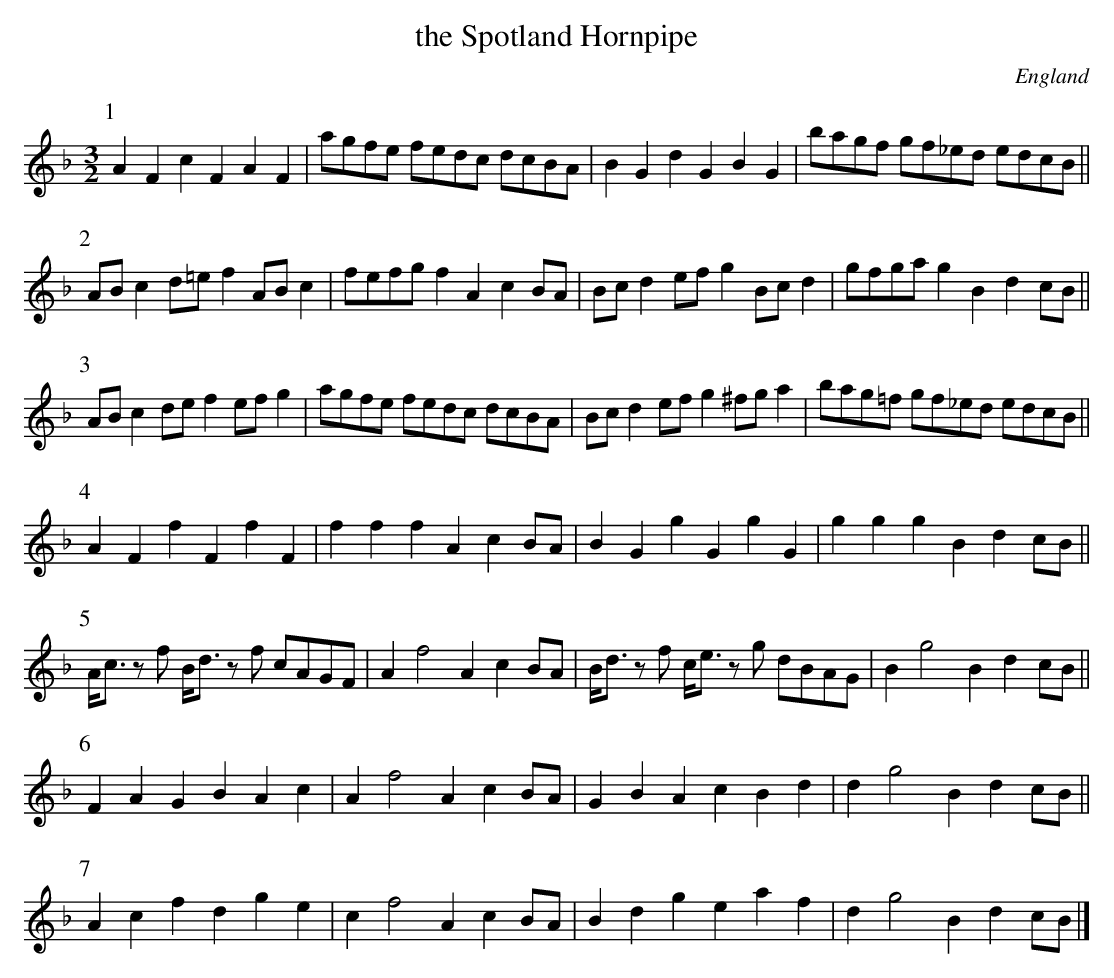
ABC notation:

X:1
T:the Spotland Hornpipe
L:1/8
M:3/2
O:England
K:F
P:1
A2 F2 c2 F2 A2 F2 | agfe fedc  dcBA |\
B2 G2 d2 G2 B2 G2 | bagf gf_ed edcB ||
P:2
AB c2 d=e f2 AB c2 | fefg f2 A2 c2 BA |\
Bc d2 ef  g2 Bc d2 | gfga g2 B2 d2 cB ||
P:3
AB c2 de  f2 ef g2 | agfe fedc   dcBA |\
Bc d2 ef g2 ^fg a2 | bag=f gf_ed edcB ||
P:4
A2 F2 f2 F2  f2 F2 | f2 f2 f2 A2 c2 BA |\
B2 G2 g2 G2  g2 G2 | g2 g2 g2 B2 d2 cB ||
P:5
A<c z f B<d z f cAGF|A2 f4 A2 c2 BA |\
B<d z f c<e z g dBAG|B2 g4 B2 d2 cB ||
P:6
F2 A2 G2 B2 A2 c2  | A2 f4 A2 c2 BA |\
G2 B2 A2 c2 B2 d2  | d2 g4 B2 d2 cB ||
P:7
A2 c2 f2 d2 g2 e2  | c2 f4 A2 c2 BA |\
B2 d2 g2 e2 a2 f2  | d2 g4 B2 d2 cB |]
